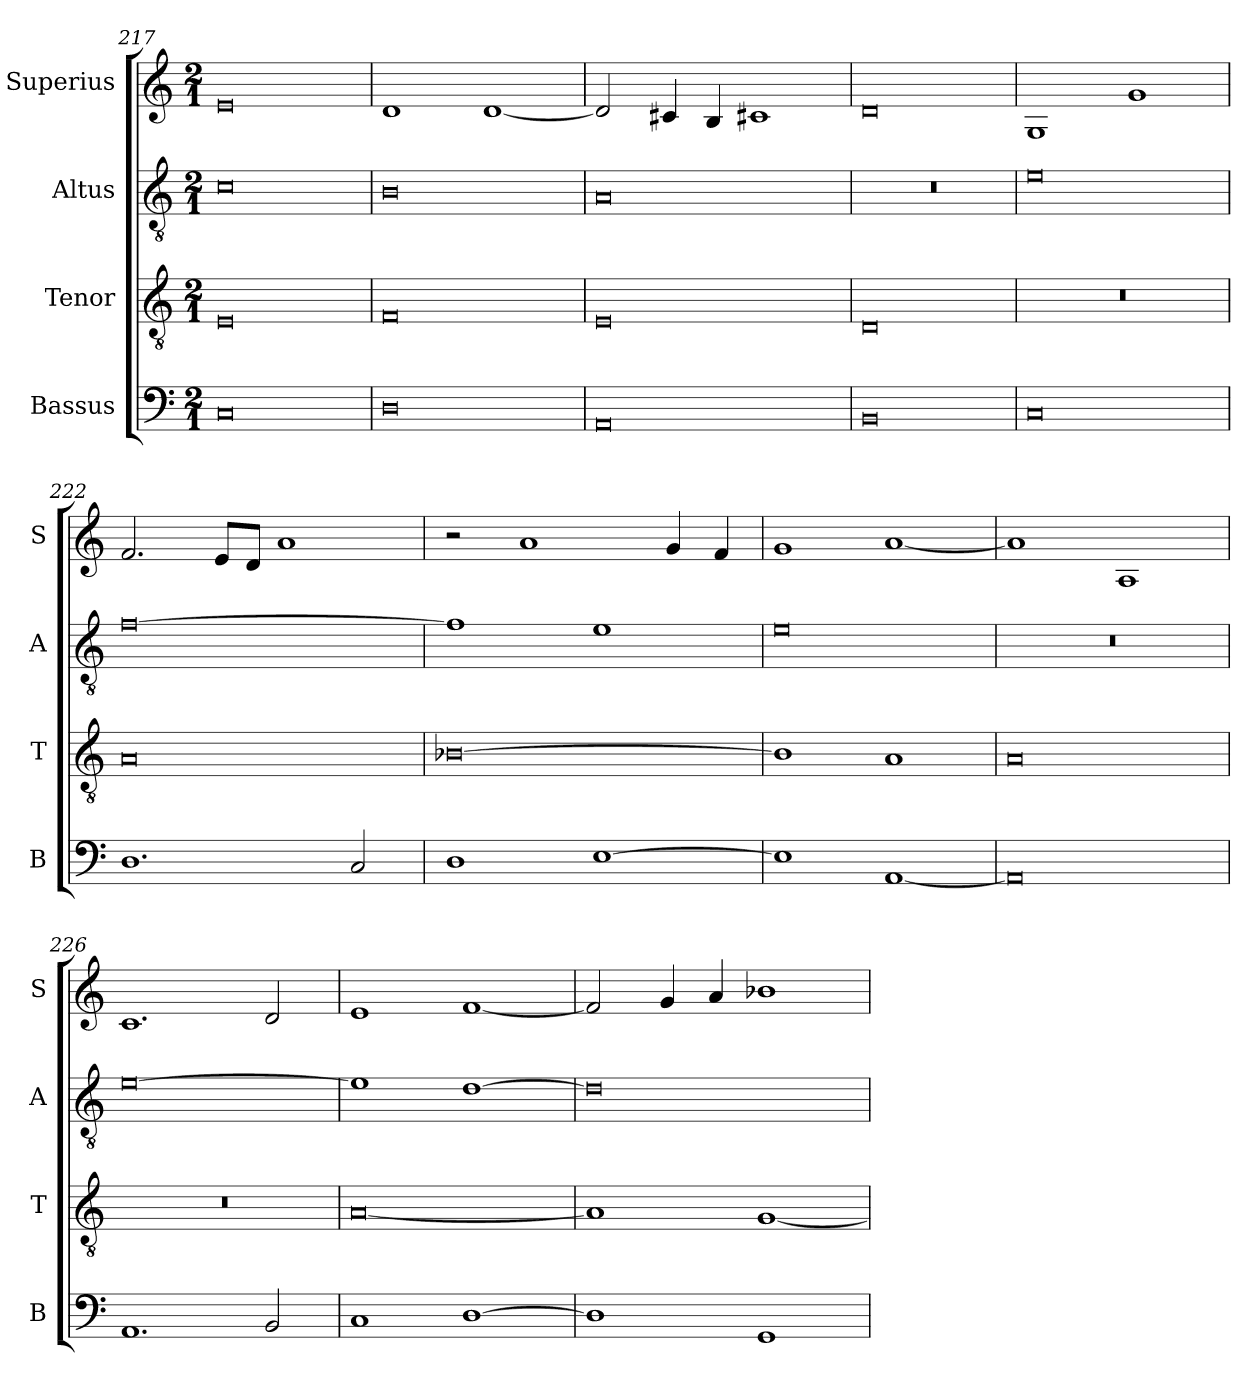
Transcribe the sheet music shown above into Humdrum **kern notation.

**kern	**kern	**kern	**kern
*part4	*part3	*part2	*part1
*staff4	*staff3	*staff2	*staff1
*I"Bassus	*I"Tenor	*I"Altus	*I"Superius
*I'B	*I'T	*I'A	*I'S
*clefF4	*clefGv2	*clefGv2	*clefG2
*k[]	*k[]	*k[]	*k[]
*M2/1	*M2/1	*M2/1	*M2/1
=217	=217	=217	=217
0C	0E	0c	0e
=218	=218	=218	=218
0D	0F	0B	1d
.	.	.	[1d
=219	=219	=219	=219
0AA	0E	0A	2d/]
.	.	.	4c#X/
.	.	.	4B/
.	.	.	1c#X
=220	=220	=220	=220
0BB	0D	0r	0d
=221	=221	=221	=221
0C	0r	0e	1G
.	.	.	1g
=222	=222	=222	=222
1.D	0A	[0f	2.f/
.	.	.	8e/L
.	.	.	8d/J
.	.	.	1a
2C/	.	.	.
=223	=223	=223	=223
1D	[0B-X	1f]	2r
.	.	.	1a
[1E	.	1e	.
.	.	.	4g/
.	.	.	4f/
=224	=224	=224	=224
1E]	1B-]	0e	1g
[1AA	1A	.	[1a
=225	=225	=225	=225
0AA]	0A	0r	1a]
.	.	.	1A
=226	=226	=226	=226
1.AA	0r	[0e	1.c
2BB/	.	.	2d/
=227	=227	=227	=227
1C	[0A	1e]	1e
[1D	.	[1d	[1f
=228	=228	=228	=228
1D]	1A]	0d]	2f/]
.	.	.	4g/
.	.	.	4a/
1GG	[1G	.	1b-X
=	=	=	=
*-	*-	*-	*-
